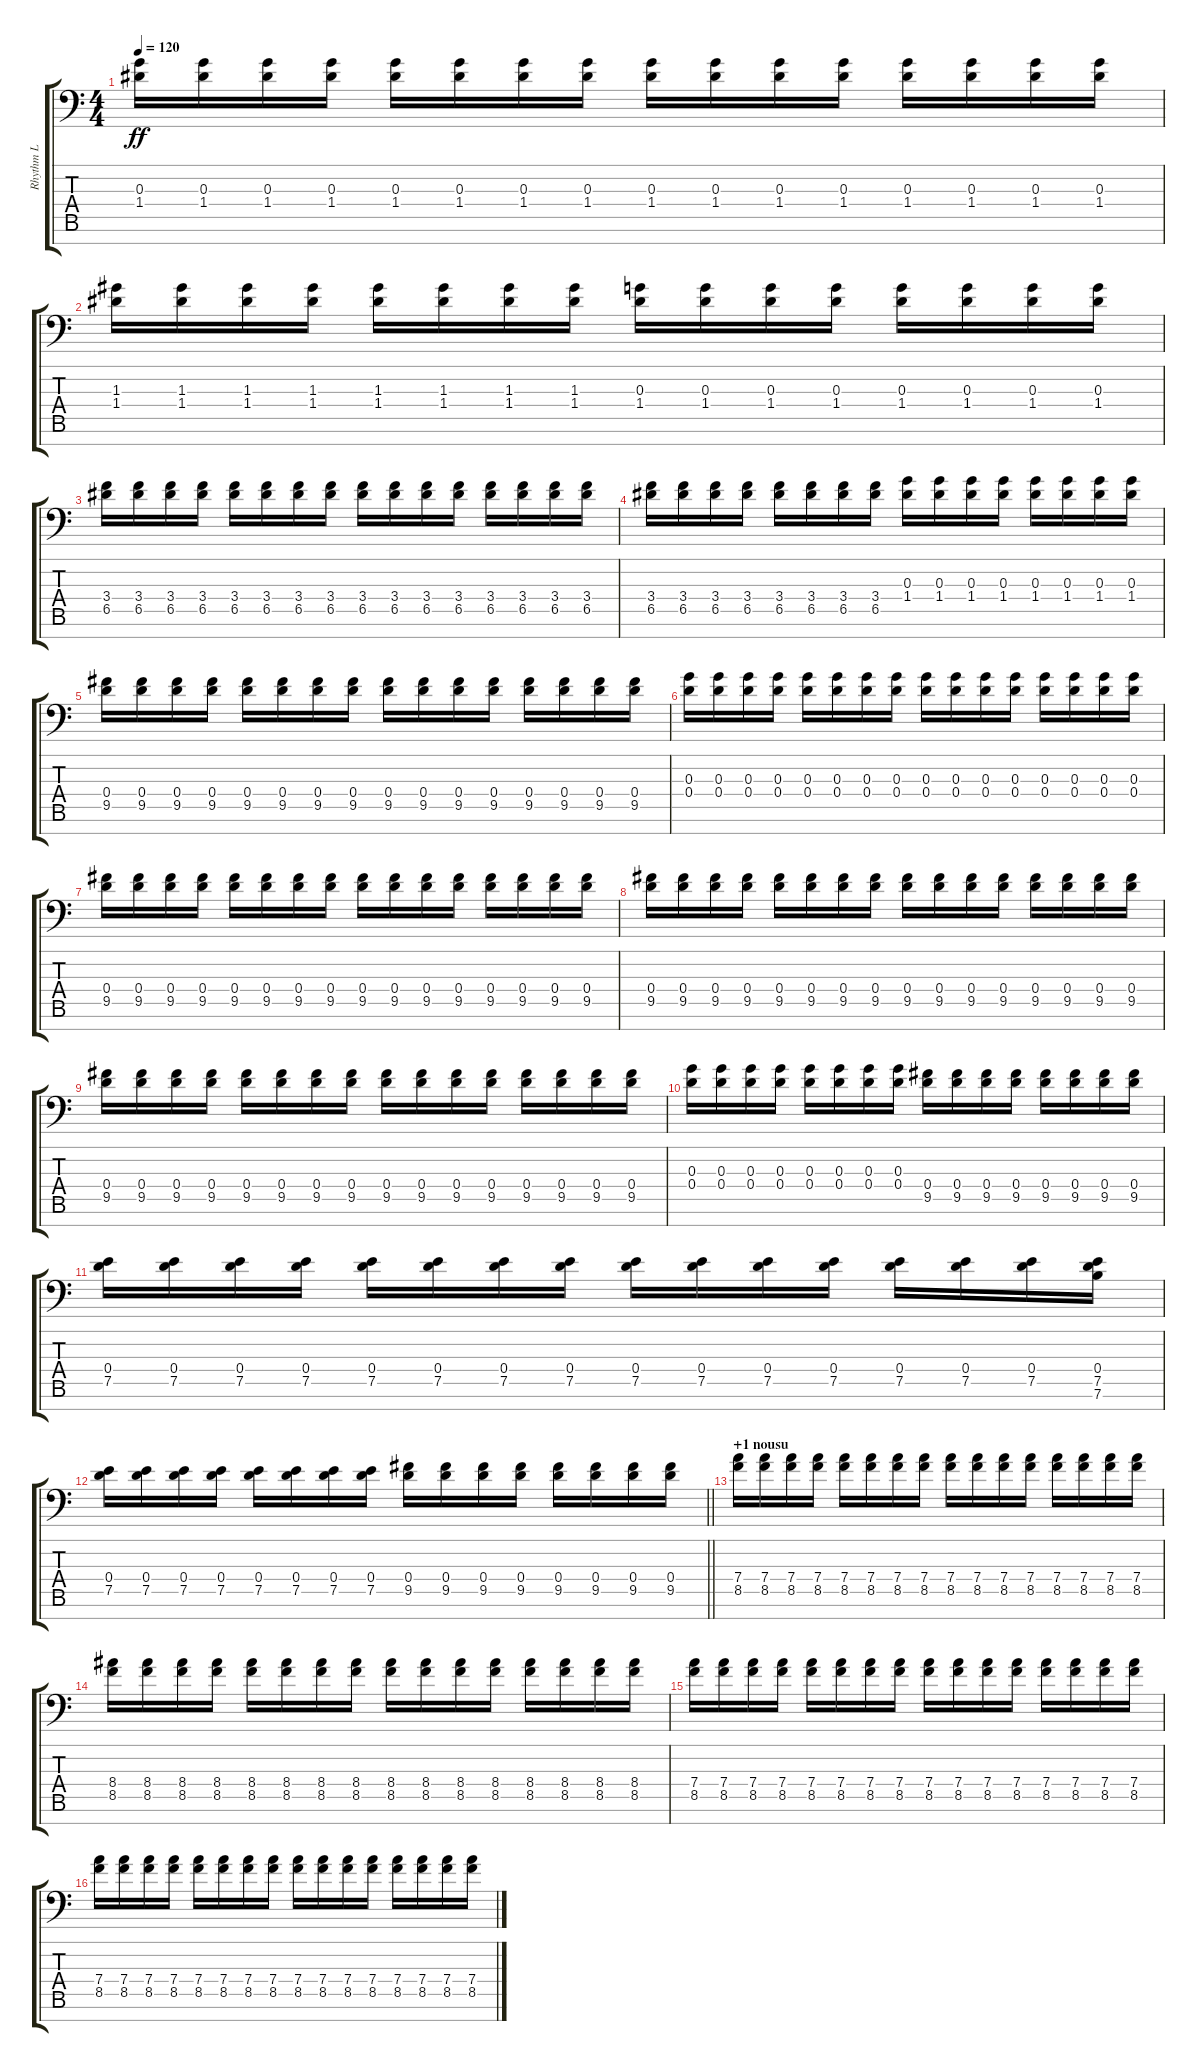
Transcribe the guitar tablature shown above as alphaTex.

\track ("Rhythm L" "Rhythm L") {instrument distortionguitar}
\staff {score tabs}
\tuning (E4 B3 G3 D3 A2 E2 A1) {hide}
\ts (4 4)
\tempo 120
\clef f4
\ks c
(0.3 1.4).16{dy ff} (0.3 1.4).16 (0.3 1.4).16 (0.3 1.4).16 (0.3 1.4).16 (0.3 1.4).16 (0.3 1.4).16 (0.3 1.4).16 (0.3 1.4).16 (0.3 1.4).16 (0.3 1.4).16 (0.3 1.4).16 (0.3 1.4).16 (0.3 1.4).16 (0.3 1.4).16 (0.3 1.4).16 |
(1.3 1.4).16 (1.3 1.4).16 (1.3 1.4).16 (1.3 1.4).16 (1.3 1.4).16 (1.3 1.4).16 (1.3 1.4).16 (1.3 1.4).16 (0.3 1.4).16 (0.3 1.4).16 (0.3 1.4).16 (0.3 1.4).16 (0.3 1.4).16 (0.3 1.4).16 (0.3 1.4).16 (0.3 1.4).16 |
(3.4 6.5).16 (3.4 6.5).16 (3.4 6.5).16 (3.4 6.5).16 (3.4 6.5).16 (3.4 6.5).16 (3.4 6.5).16 (3.4 6.5).16 (3.4 6.5).16 (3.4 6.5).16 (3.4 6.5).16 (3.4 6.5).16 (3.4 6.5).16 (3.4 6.5).16 (3.4 6.5).16 (3.4 6.5).16 |
(3.4 6.5).16 (3.4 6.5).16 (3.4 6.5).16 (3.4 6.5).16 (3.4 6.5).16 (3.4 6.5).16 (3.4 6.5).16 (3.4 6.5).16 (0.3 1.4).16 (0.3 1.4).16 (0.3 1.4).16 (0.3 1.4).16 (0.3 1.4).16 (0.3 1.4).16 (0.3 1.4).16 (0.3 1.4).16 |
(0.4 9.5).16 (0.4 9.5).16 (0.4 9.5).16 (0.4 9.5).16 (0.4 9.5).16 (0.4 9.5).16 (0.4 9.5).16 (0.4 9.5).16 (0.4 9.5).16 (0.4 9.5).16 (0.4 9.5).16 (0.4 9.5).16 (0.4 9.5).16 (0.4 9.5).16 (0.4 9.5).16 (0.4 9.5).16 |
(0.3 0.4).16 (0.3 0.4).16 (0.3 0.4).16 (0.3 0.4).16 (0.3 0.4).16 (0.3 0.4).16 (0.3 0.4).16 (0.3 0.4).16 (0.3 0.4).16 (0.3 0.4).16 (0.3 0.4).16 (0.3 0.4).16 (0.3 0.4).16 (0.3 0.4).16 (0.3 0.4).16 (0.3 0.4).16 |
(0.4 9.5).16 (0.4 9.5).16 (0.4 9.5).16 (0.4 9.5).16 (0.4 9.5).16 (0.4 9.5).16 (0.4 9.5).16 (0.4 9.5).16 (0.4 9.5).16 (0.4 9.5).16 (0.4 9.5).16 (0.4 9.5).16 (0.4 9.5).16 (0.4 9.5).16 (0.4 9.5).16 (0.4 9.5).16 |
(0.4 9.5).16 (0.4 9.5).16 (0.4 9.5).16 (0.4 9.5).16 (0.4 9.5).16 (0.4 9.5).16 (0.4 9.5).16 (0.4 9.5).16 (0.4 9.5).16 (0.4 9.5).16 (0.4 9.5).16 (0.4 9.5).16 (0.4 9.5).16 (0.4 9.5).16 (0.4 9.5).16 (0.4 9.5).16 |
(0.4 9.5).16 (0.4 9.5).16 (0.4 9.5).16 (0.4 9.5).16 (0.4 9.5).16 (0.4 9.5).16 (0.4 9.5).16 (0.4 9.5).16 (0.4 9.5).16 (0.4 9.5).16 (0.4 9.5).16 (0.4 9.5).16 (0.4 9.5).16 (0.4 9.5).16 (0.4 9.5).16 (0.4 9.5).16 |
(0.3 0.4).16 (0.3 0.4).16 (0.3 0.4).16 (0.3 0.4).16 (0.3 0.4).16 (0.3 0.4).16 (0.3 0.4).16 (0.3 0.4).16 (0.4 9.5).16 (0.4 9.5).16 (0.4 9.5).16 (0.4 9.5).16 (0.4 9.5).16 (0.4 9.5).16 (0.4 9.5).16 (0.4 9.5).16 |
(0.4 7.5).16 (0.4 7.5).16 (0.4 7.5).16 (0.4 7.5).16 (0.4 7.5).16 (0.4 7.5).16 (0.4 7.5).16 (0.4 7.5).16 (0.4 7.5).16 (0.4 7.5).16 (0.4 7.5).16 (0.4 7.5).16 (0.4 7.5).16 (0.4 7.5).16 (0.4 7.5).16 (0.4 7.5 7.6).16 |
\barLineRight lightlight
(0.4 7.5).16 (0.4 7.5).16 (0.4 7.5).16 (0.4 7.5).16 (0.4 7.5).16 (0.4 7.5).16 (0.4 7.5).16 (0.4 7.5).16 (0.4 9.5).16 (0.4 9.5).16 (0.4 9.5).16 (0.4 9.5).16 (0.4 9.5).16 (0.4 9.5).16 (0.4 9.5).16 (0.4 9.5).16 |
\section ("" "+1 nousu")
(7.4 8.5).16 (7.4 8.5).16 (7.4 8.5).16 (7.4 8.5).16 (7.4 8.5).16 (7.4 8.5).16 (7.4 8.5).16 (7.4 8.5).16 (7.4 8.5).16 (7.4 8.5).16 (7.4 8.5).16 (7.4 8.5).16 (7.4 8.5).16 (7.4 8.5).16 (7.4 8.5).16 (7.4 8.5).16 |
(8.4 8.5).16 (8.4 8.5).16 (8.4 8.5).16 (8.4 8.5).16 (8.4 8.5).16 (8.4 8.5).16 (8.4 8.5).16 (8.4 8.5).16 (8.4 8.5).16 (8.4 8.5).16 (8.4 8.5).16 (8.4 8.5).16 (8.4 8.5).16 (8.4 8.5).16 (8.4 8.5).16 (8.4 8.5).16 |
(7.4 8.5).16 (7.4 8.5).16 (7.4 8.5).16 (7.4 8.5).16 (7.4 8.5).16 (7.4 8.5).16 (7.4 8.5).16 (7.4 8.5).16 (7.4 8.5).16 (7.4 8.5).16 (7.4 8.5).16 (7.4 8.5).16 (7.4 8.5).16 (7.4 8.5).16 (7.4 8.5).16 (7.4 8.5).16 |
(7.4 8.5).16 (7.4 8.5).16 (7.4 8.5).16 (7.4 8.5).16 (7.4 8.5).16 (7.4 8.5).16 (7.4 8.5).16 (7.4 8.5).16 (7.4 8.5).16 (7.4 8.5).16 (7.4 8.5).16 (7.4 8.5).16 (7.4 8.5).16 (7.4 8.5).16 (7.4 8.5).16 (7.4 8.5).16
